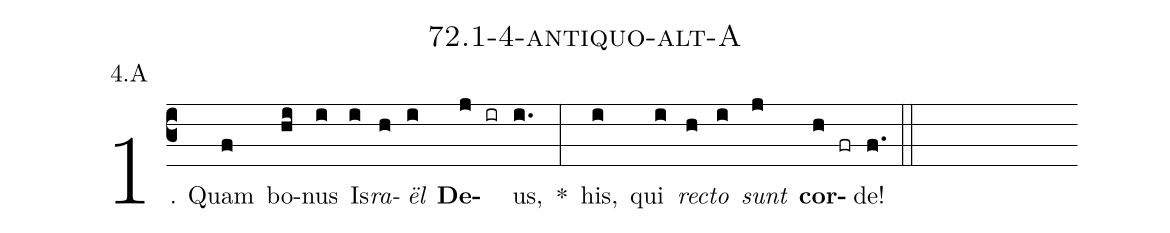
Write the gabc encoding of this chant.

name: 72.1-4-antiquo-alt-A;
annotation: 4.A;
%%
(c3)1. Quam(f) bo(hi)nus(i) Is(i)<i>ra</i>(h)<i>ël</i>(i) <b>De</b>(j ir)us,(i.) *(:) his,(i) qui(i) <i>rec</i>(h)<i>to</i>(i) <i>sunt</i>(j) <b>cor</b>(h fr)de!(f.) (::)


%E(i) u(h) o(i) u(j) a(h) e.(f.) (::)
